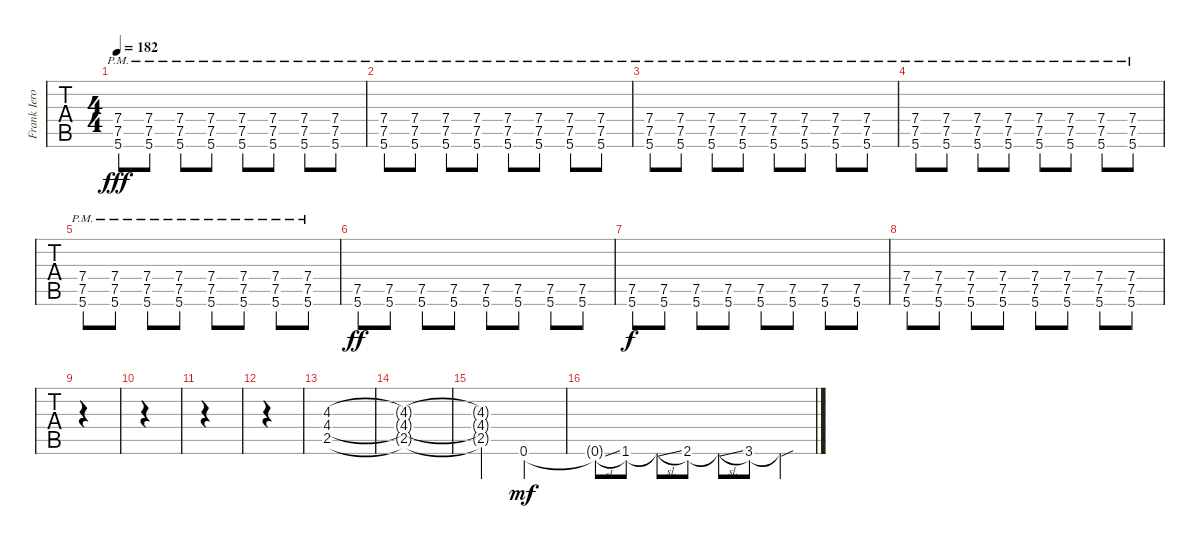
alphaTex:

\track ("Frank Iero" "Frank Iero") {instrument distortionguitar}
\staff {tabs}
\tuning (E4 B3 G3 D3 A2 E2) {hide}
\ts (4 4)
\tempo 182
\clef g2
\ks c
(7.4{pm} 7.5{pm} 5.6{pm}).8{dy fff} (7.4{pm} 7.5{pm} 5.6{pm}).8 (7.4{pm} 7.5{pm} 5.6{pm}).8 (7.4{pm} 7.5{pm} 5.6{pm}).8 (7.4{pm} 7.5{pm} 5.6{pm}).8 (7.4{pm} 7.5{pm} 5.6{pm}).8 (7.4{pm} 7.5{pm} 5.6{pm}).8 (7.4{pm} 7.5{pm} 5.6{pm}).8 |
(7.4{pm} 7.5{pm} 5.6{pm}).8 (7.4{pm} 7.5{pm} 5.6{pm}).8 (7.4{pm} 7.5{pm} 5.6{pm}).8 (7.4{pm} 7.5{pm} 5.6{pm}).8 (7.4{pm} 7.5{pm} 5.6{pm}).8 (7.4{pm} 7.5{pm} 5.6{pm}).8 (7.4{pm} 7.5{pm} 5.6{pm}).8 (7.4{pm} 7.5{pm} 5.6{pm}).8 |
(7.4{pm} 7.5{pm} 5.6{pm}).8 (7.4{pm} 7.5{pm} 5.6{pm}).8 (7.4{pm} 7.5{pm} 5.6{pm}).8 (7.4{pm} 7.5{pm} 5.6{pm}).8 (7.4{pm} 7.5{pm} 5.6{pm}).8 (7.4{pm} 7.5{pm} 5.6{pm}).8 (7.4{pm} 7.5{pm} 5.6{pm}).8 (7.4{pm} 7.5{pm} 5.6{pm}).8 |
(7.4{pm} 7.5{pm} 5.6{pm}).8 (7.4{pm} 7.5{pm} 5.6{pm}).8 (7.4{pm} 7.5{pm} 5.6{pm}).8 (7.4{pm} 7.5{pm} 5.6{pm}).8 (7.4{pm} 7.5{pm} 5.6{pm}).8 (7.4{pm} 7.5{pm} 5.6{pm}).8 (7.4{pm} 7.5{pm} 5.6{pm}).8 (7.4{pm} 7.5{pm} 5.6{pm}).8 |
(7.4{pm} 7.5{pm} 5.6{pm}).8 (7.4{pm} 7.5{pm} 5.6{pm}).8 (7.4{pm} 7.5{pm} 5.6{pm}).8 (7.4{pm} 7.5{pm} 5.6{pm}).8 (7.4{pm} 7.5{pm} 5.6{pm}).8 (7.4{pm} 7.5{pm} 5.6{pm}).8 (7.4{pm} 7.5{pm} 5.6{pm}).8 (7.4{pm} 7.5{pm} 5.6{pm}).8 |
(7.5 5.6).8{dy ff} (7.5 5.6).8 (7.5 5.6).8 (7.5 5.6).8 (7.5 5.6).8 (7.5 5.6).8 (7.5 5.6).8 (7.5 5.6).8 |
(7.5 5.6).8{dy f} (7.5 5.6).8 (7.5 5.6).8 (7.5 5.6).8 (7.5 5.6).8 (7.5 5.6).8 (7.5 5.6).8 (7.5 5.6).8 |
(7.4 7.5 5.6).8 (7.4 7.5 5.6).8 (7.4 7.5 5.6).8 (7.4 7.5 5.6).8 (7.4 7.5 5.6).8 (7.4 7.5 5.6).8 (7.4 7.5 5.6).8 (7.4 7.5 5.6).8 |
|
|
|
|
(4.3 4.4 2.5).1 |
(4.3{t} 4.4{t} 2.5{t}).1 |
(4.3{t} 4.4{t} 2.5{t}).2 0.6.2{dy mf} |
0.6{sl t}.8 1.6.8 1.6{sl t}.8 2.6.8 2.6{sl t}.8 3.6.8 3.6{sou t}.4
